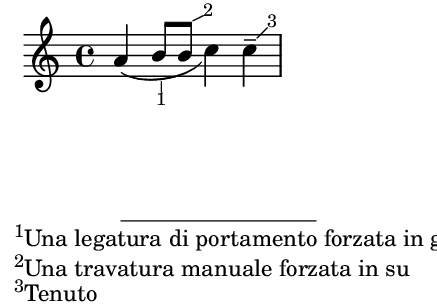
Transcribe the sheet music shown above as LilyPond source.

%% Generated by lilypond-book.py
%% Options: [exampleindent=10.16\mm,indent=0\mm,line-width=160\mm,papersize=a8landscape,quote]
\include "lilypond-book-preamble.ly"


% ****************************************************************
% Start cut-&-pastable-section
% ****************************************************************



\paper {
  #(set-paper-size "a8landscape")
  indent = 0\mm
  line-width = 160\mm
  % offset the left padding, also add 1mm as lilypond creates cropped
  % images with a little space on the right
  line-width = #(- line-width (* mm  3.000000) (* mm 1))
  line-width = 160\mm - 2.0 * 10.16\mm
  % offset the left padding, also add 1mm as lilypond creates cropped
  % images with a little space on the right
  line-width = #(- line-width (* mm  3.000000) (* mm 1))
}

\layout {
  
}





% ****************************************************************
% ly snippet:
% ****************************************************************
\sourcefileline 1458
\book {
  \header { tagline = ##f }
  \relative {
    a'4_\footnote #'(0 . -1) "Una legatura di portamento forzata in giù" (
    b8^\footnote #'(1 . 0.5) "Una travatura manuale forzata in su" [
    b8 ]
    c4 )
    c-\footnote #'(1 . 1) "Tenuto" --
  }
}



% ****************************************************************
% end ly snippet
% ****************************************************************
